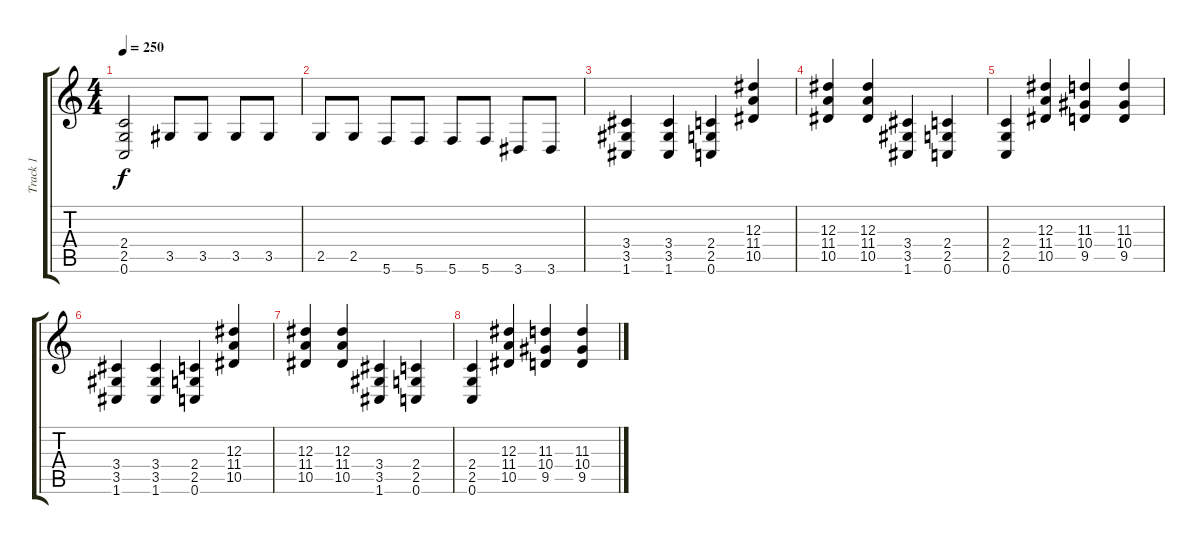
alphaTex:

\track ("Track 1" "Track 1") {instrument overdrivenguitar}
\staff {score tabs}
\tuning (C4 G3 Eb3 Bb2 F2 C2) {hide}
\ts (4 4)
\tempo 250
\clef g2
\ks c
(2.4{t} 2.5{t} 0.6{t}).2{dy f} 3.5.8 3.5.8 3.5.8 3.5.8 |
2.5.8 2.5.8 5.6.8 5.6.8 5.6.8 5.6.8 3.6.8 3.6.8 |
(3.4 3.5 1.6).4 (3.4 3.5 1.6).4 (2.4 2.5 0.6).4 (12.3 11.4 10.5).4 |
(12.3 11.4 10.5).4 (12.3 11.4 10.5).4 (3.4 3.5 1.6).4 (2.4 2.5 0.6).4 |
(2.4 2.5 0.6).4 (12.3 11.4 10.5).4 (11.3 10.4 9.5).4 (11.3 10.4 9.5).4 |
(3.4 3.5 1.6).4 (3.4 3.5 1.6).4 (2.4 2.5 0.6).4 (12.3 11.4 10.5).4 |
(12.3 11.4 10.5).4 (12.3 11.4 10.5).4 (3.4 3.5 1.6).4 (2.4 2.5 0.6).4 |
(2.4 2.5 0.6).4 (12.3 11.4 10.5).4 (11.3 10.4 9.5).4 (11.3 10.4 9.5).4
